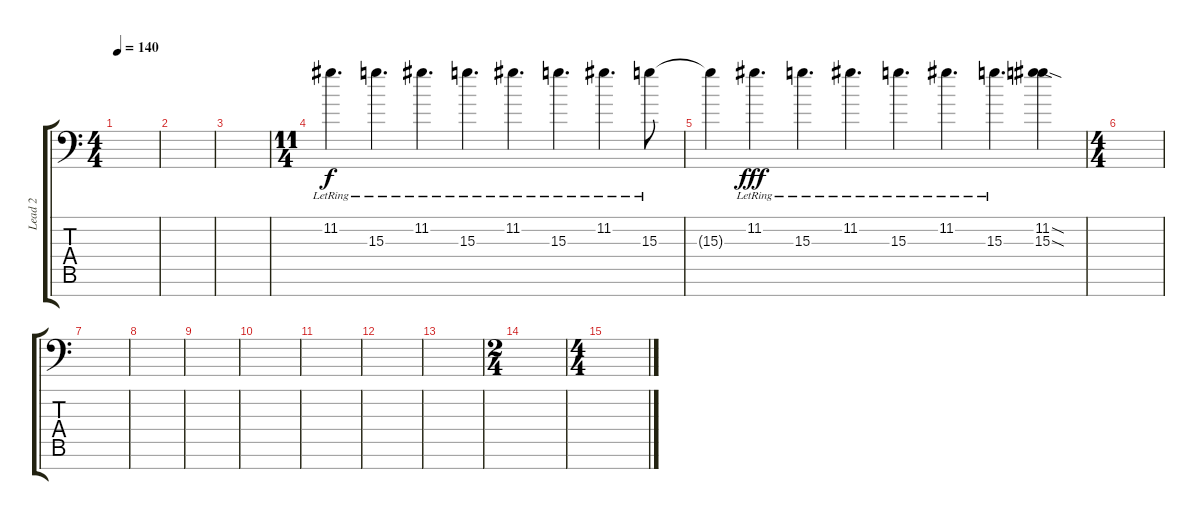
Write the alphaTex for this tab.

\track ("Lead 2" "Lead 2") {instrument overdrivenguitar}
\staff {score tabs}
\tuning (D4 A3 E3 C3 G2 D2 G1) {hide}
\ts (4 4)
\tempo 140
\clef f4
\ks c
|
|
|
\ts (11 4)
11.2{lr}.4{d} 15.3{lr}.4{d} 11.2{lr}.4{d} 15.3{lr}.4{d} 11.2{lr}.4{d} 15.3{lr}.4{d} 11.2{lr}.4{d} 15.3{lr}.8 |
15.3{t}.4{dy f} 11.2{lr}.4{d dy fff} 15.3{lr}.4{d} 11.2{lr}.4{d} 15.3{lr}.4{d} 11.2{lr}.4{d} 15.3{lr}.4{d} (11.2{sod} 15.3{sod}).4 |
\ts (4 4)
|
|
|
|
|
|
|
|
\ts (2 4)
|
\ts (4 4)
